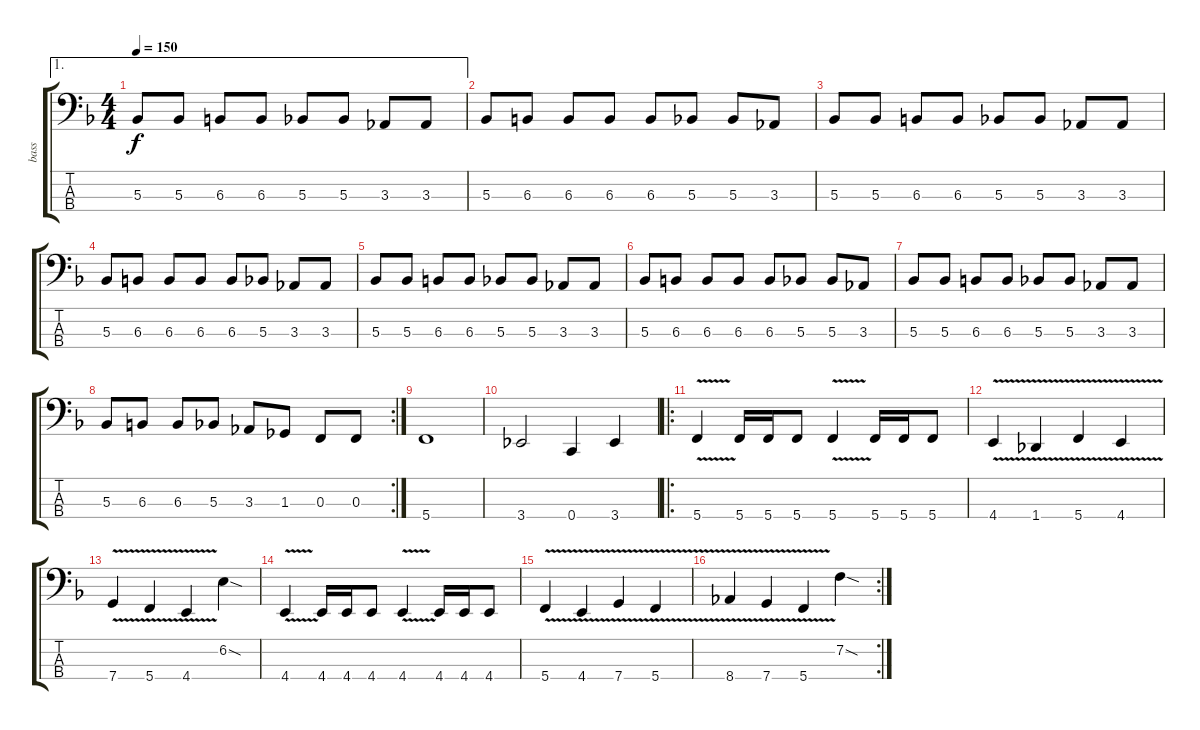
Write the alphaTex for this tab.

\track ("bass" "bass") {instrument electricbassfinger}
\staff {score tabs}
\tuning (Eb2 Bb1 F1 C1) {hide}
\ae 1
\ts (4 4)
\tempo 150
\clef f4
\ks dminor
5.3.8{dy f} 5.3.8 6.3.8 6.3.8 5.3.8 5.3.8 3.3.8 3.3.8 |
5.3.8 6.3.8 6.3.8 6.3.8 6.3.8 5.3.8 5.3.8 3.3.8 |
5.3.8 5.3.8 6.3.8 6.3.8 5.3.8 5.3.8 3.3.8 3.3.8 |
5.3.8 6.3.8 6.3.8 6.3.8 6.3.8 5.3.8 3.3.8 3.3.8 |
5.3.8 5.3.8 6.3.8 6.3.8 5.3.8 5.3.8 3.3.8 3.3.8 |
5.3.8 6.3.8 6.3.8 6.3.8 6.3.8 5.3.8 5.3.8 3.3.8 |
5.3.8 5.3.8 6.3.8 6.3.8 5.3.8 5.3.8 3.3.8 3.3.8 |
\rc 2
5.3.8 6.3.8 6.3.8 5.3.8 3.3.8 1.3.8 0.3.8 0.3.8 |
5.4.1 |
3.4.2 0.4.4 3.4.4 |
\ro
5.4{v}.4 5.4.16 5.4.16 5.4.8 5.4{v}.4 5.4.16 5.4.16 5.4.8 |
4.4{v}.4 1.4{v}.4 5.4{v}.4 4.4{v}.4 |
7.4{v}.4 5.4{v}.4 4.4{v}.4 6.2{sod}.4 |
4.4{v}.4 4.4.16 4.4.16 4.4.8 4.4{v}.4 4.4.16 4.4.16 4.4.8 |
5.4{v}.4 4.4{v}.4 7.4{v}.4 5.4{v}.4 |
\rc 2
8.4{v}.4 7.4{v}.4 5.4{v}.4 7.2{sod}.4
